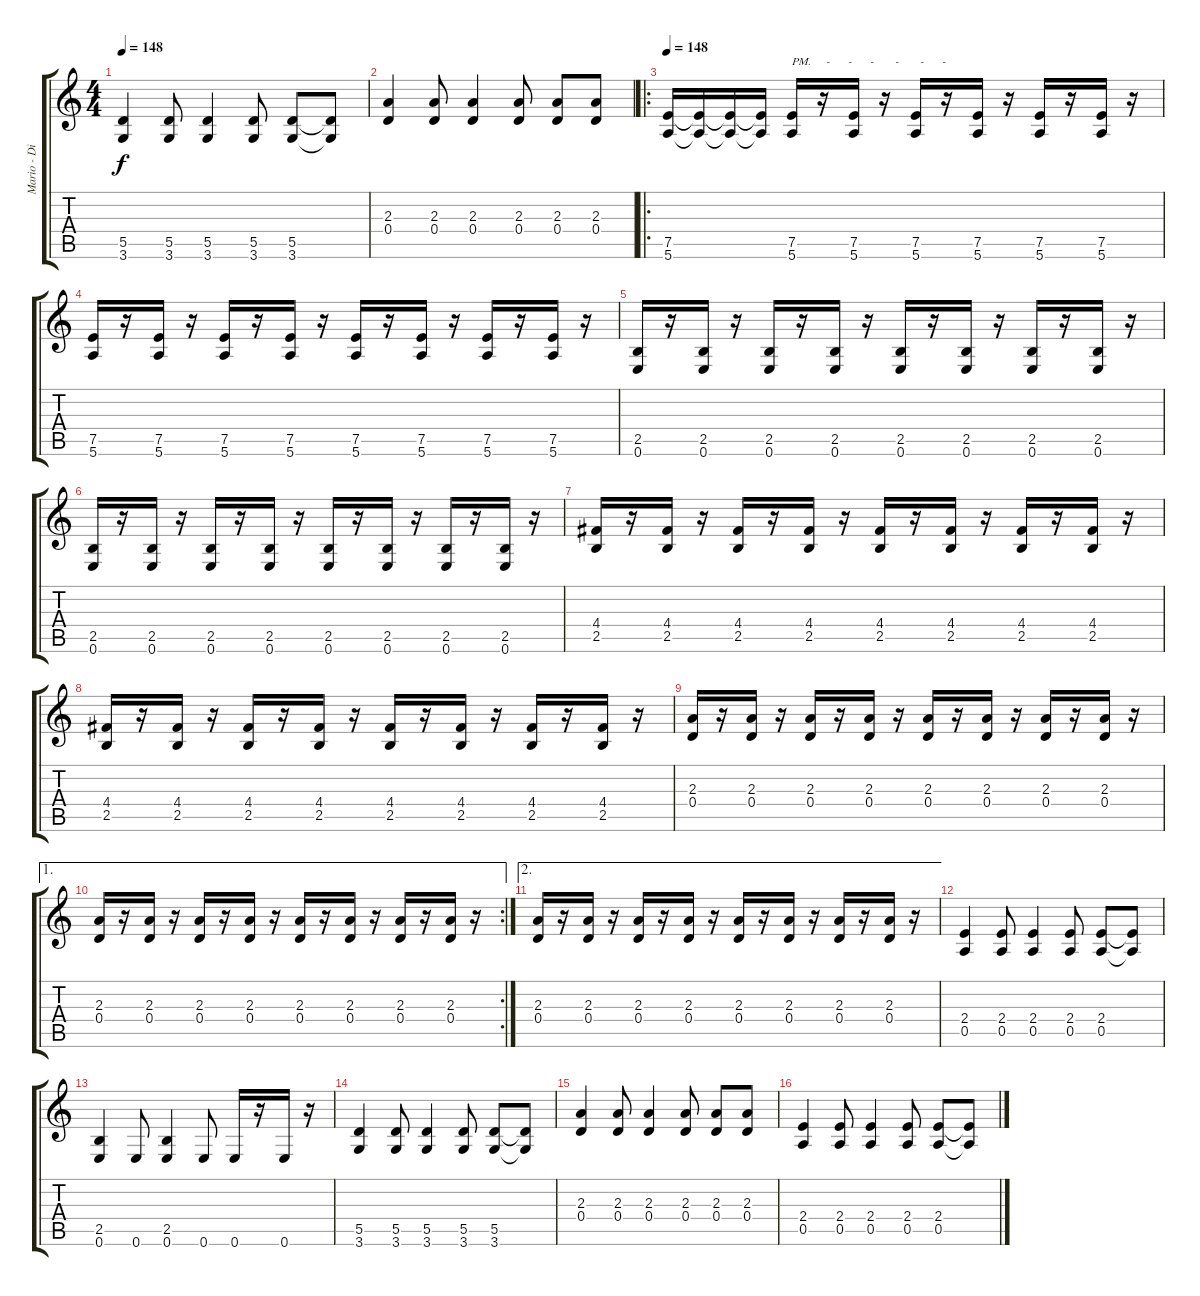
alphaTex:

\track ("Mario - Distortion" "Mario - Di") {instrument distortionguitar}
\staff {score tabs}
\tuning (E4 B3 G3 D3 A2 E2) {hide}
\ts (4 4)
\tempo 148
\clef g2
\ks c
(5.5 3.6).4{dy f} (5.5 3.6).8 (5.5 3.6).4 (5.5 3.6).8 (5.5 3.6).8 (5.5{t} 3.6{t}).8 |
(2.3 0.4).4 (2.3 0.4).8 (2.3 0.4).4 (2.3 0.4).8 (2.3 0.4).8 (2.3 0.4).8 |
\ro
\tempo 148
(7.5 5.6).16 (7.5{t} 5.6{t}).16 (7.5{t} 5.6{t}).16 (7.5{t} 5.6{t}).16 (7.5 5.6).16{txt "PM.     -      -      -       -       -      -    "} r.16 (7.5 5.6).16 r.16 (7.5 5.6).16 r.16 (7.5 5.6).16 r.16 (7.5 5.6).16 r.16 (7.5 5.6).16 r.16 |
(7.5 5.6).16 r.16 (7.5 5.6).16 r.16 (7.5 5.6).16 r.16 (7.5 5.6).16 r.16 (7.5 5.6).16 r.16 (7.5 5.6).16 r.16 (7.5 5.6).16 r.16 (7.5 5.6).16 r.16 |
(2.5 0.6).16 r.16 (2.5 0.6).16 r.16 (2.5 0.6).16 r.16 (2.5 0.6).16 r.16 (2.5 0.6).16 r.16 (2.5 0.6).16 r.16 (2.5 0.6).16 r.16 (2.5 0.6).16 r.16 |
(2.5 0.6).16 r.16 (2.5 0.6).16 r.16 (2.5 0.6).16 r.16 (2.5 0.6).16 r.16 (2.5 0.6).16 r.16 (2.5 0.6).16 r.16 (2.5 0.6).16 r.16 (2.5 0.6).16 r.16 |
(4.4 2.5).16 r.16 (4.4 2.5).16 r.16 (4.4 2.5).16 r.16 (4.4 2.5).16 r.16 (4.4 2.5).16 r.16 (4.4 2.5).16 r.16 (4.4 2.5).16 r.16 (4.4 2.5).16 r.16 |
(4.4 2.5).16 r.16 (4.4 2.5).16 r.16 (4.4 2.5).16 r.16 (4.4 2.5).16 r.16 (4.4 2.5).16 r.16 (4.4 2.5).16 r.16 (4.4 2.5).16 r.16 (4.4 2.5).16 r.16 |
(2.3 0.4).16 r.16 (2.3 0.4).16 r.16 (2.3 0.4).16 r.16 (2.3 0.4).16 r.16 (2.3 0.4).16 r.16 (2.3 0.4).16 r.16 (2.3 0.4).16 r.16 (2.3 0.4).16 r.16 |
\ae 1
\rc 2
(2.3 0.4).16 r.16 (2.3 0.4).16 r.16 (2.3 0.4).16 r.16 (2.3 0.4).16 r.16 (2.3 0.4).16 r.16 (2.3 0.4).16 r.16 (2.3 0.4).16 r.16 (2.3 0.4).16 r.16 |
\ae 2
(2.3 0.4).16 r.16 (2.3 0.4).16 r.16 (2.3 0.4).16 r.16 (2.3 0.4).16 r.16 (2.3 0.4).16 r.16 (2.3 0.4).16 r.16 (2.3 0.4).16 r.16 (2.3 0.4).16 r.16 |
(2.4 0.5).4 (2.4 0.5).8 (2.4 0.5).4 (2.4 0.5).8 (2.4 0.5).8 (2.4{t} 0.5{t}).8 |
(2.5 0.6).4 0.6.8 (2.5 0.6).4 0.6.8 0.6.16 r.16 0.6.16 r.16 |
(5.5 3.6).4 (5.5 3.6).8 (5.5 3.6).4 (5.5 3.6).8 (5.5 3.6).8 (5.5{t} 3.6{t}).8 |
(2.3 0.4).4 (2.3 0.4).8 (2.3 0.4).4 (2.3 0.4).8 (2.3 0.4).8 (2.3 0.4).8 |
(2.4 0.5).4 (2.4 0.5).8 (2.4 0.5).4 (2.4 0.5).8 (2.4 0.5).8 (2.4{t} 0.5{t}).8
